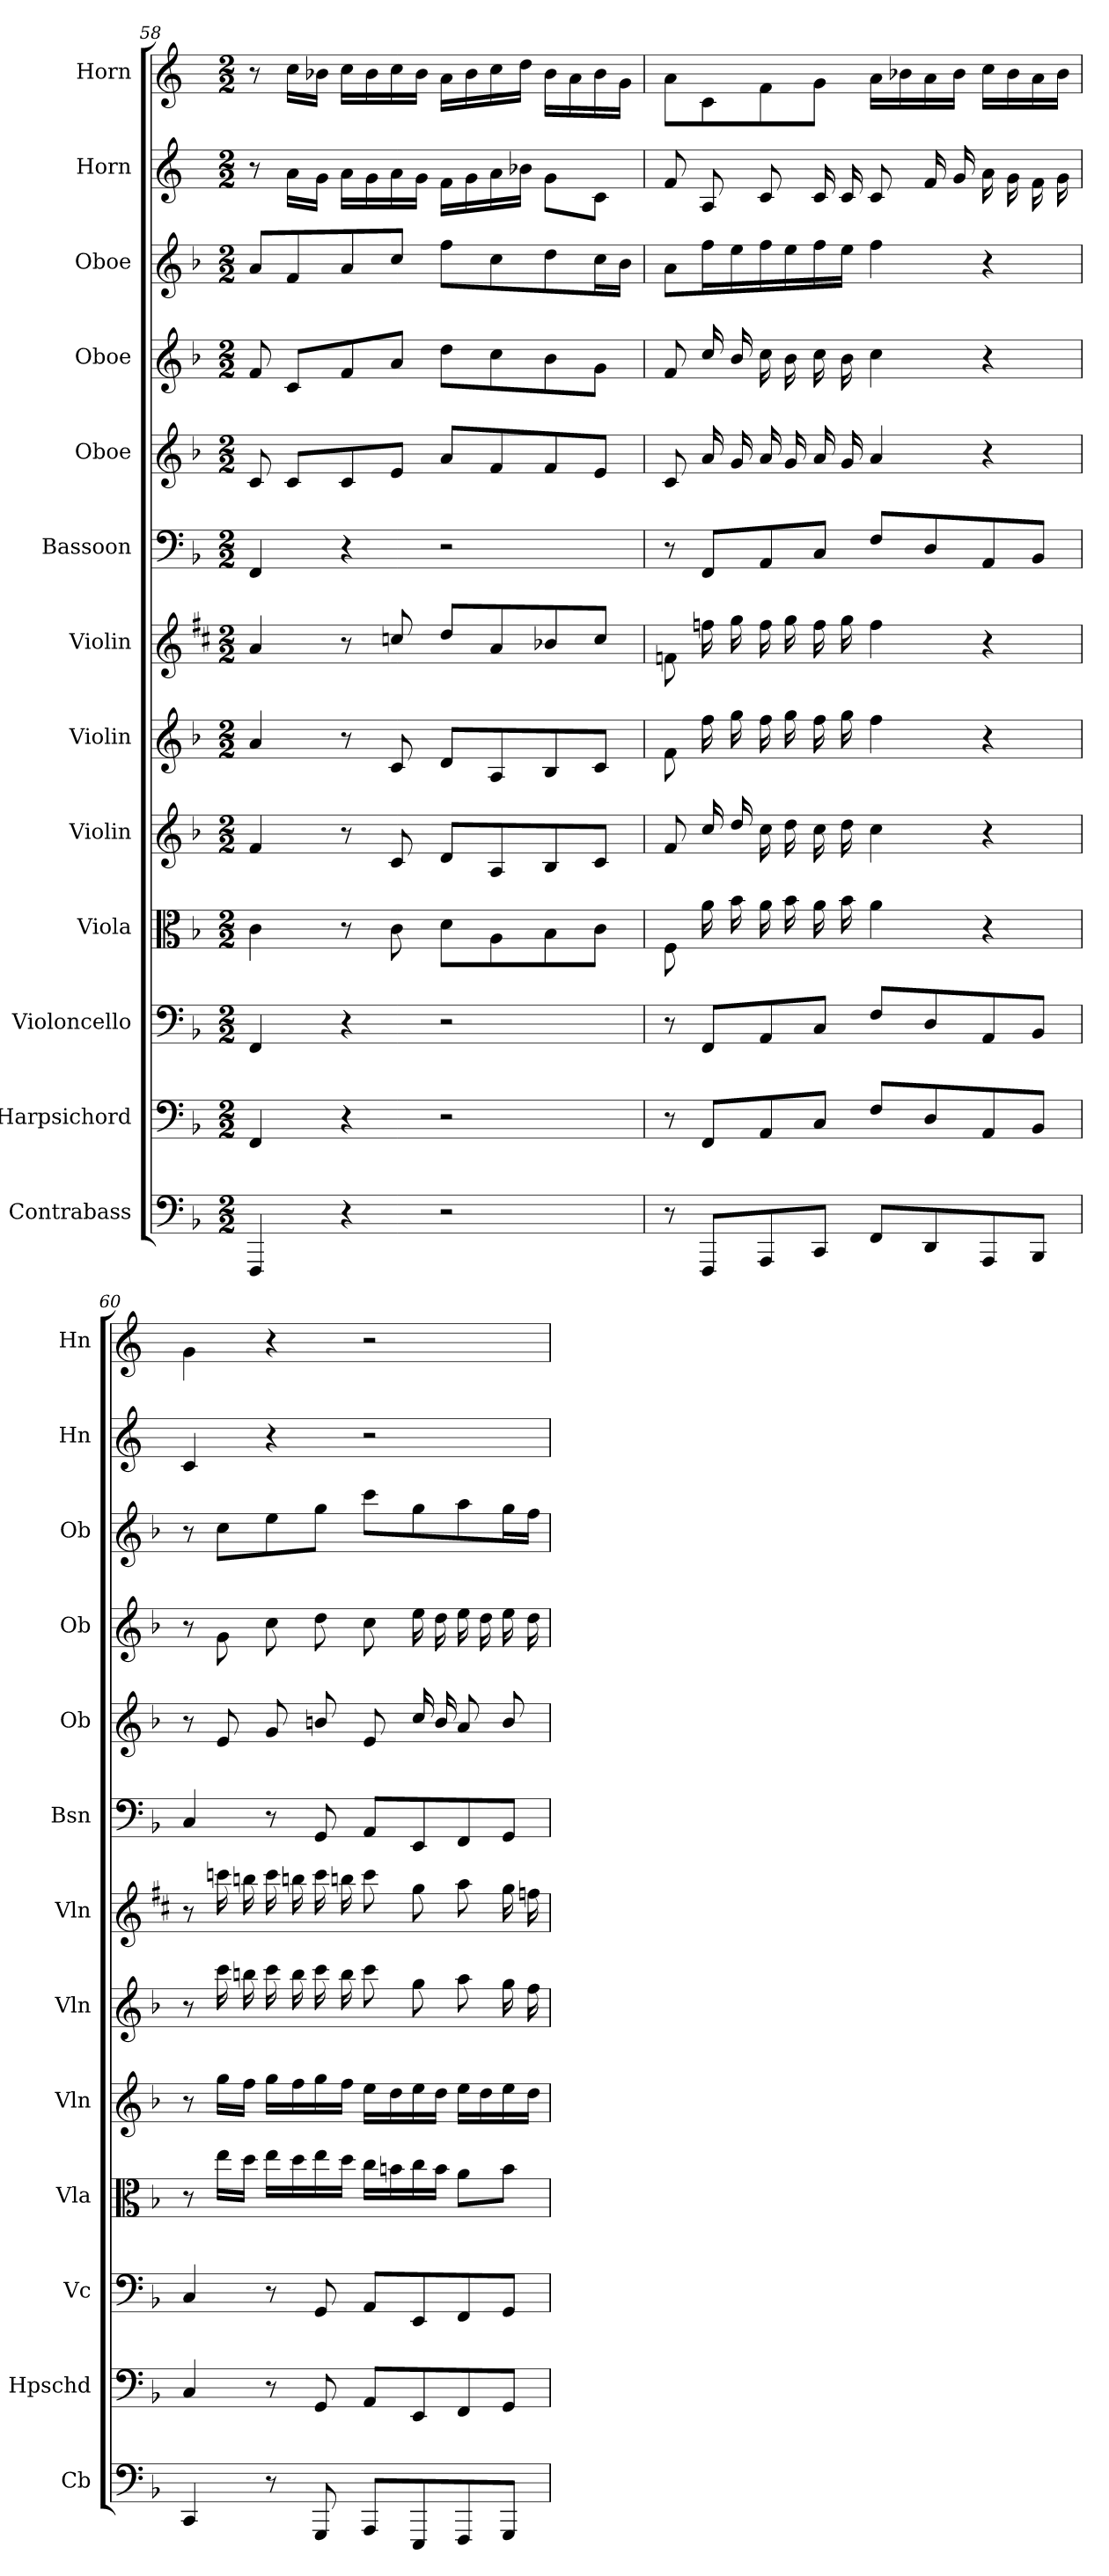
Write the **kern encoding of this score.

**kern	**kern	**kern	**kern	**kern	**kern	**kern	**kern	**kern	**kern	**kern	**kern	**kern
*part13	*part12	*part11	*part10	*part9	*part8	*part7	*part6	*part5	*part4	*part3	*part2	*part1
*staff13	*staff12	*staff11	*staff10	*staff9	*staff8	*staff7	*staff6	*staff5	*staff4	*staff3	*staff2	*staff1
*I"Contrabass	*I"Harpsichord	*I"Violoncello	*I"Viola	*I"Violin	*I"Violin	*I"Violin	*I"Bassoon	*I"Oboe	*I"Oboe	*I"Oboe	*I"Horn	*I"Horn
*I'Cb	*I'Hpschd	*I'Vc	*I'Vla	*I'Vln	*I'Vln	*I'Vln	*I'Bsn	*I'Ob	*I'Ob	*I'Ob	*I'Hn	*I'Hn
*clefF4	*clefF4	*clefF4	*clefC3	*clefG2	*clefG2	*clefG2	*clefF4	*clefG2	*clefG2	*clefG2	*clefG2	*clefG2
*ITrd7c12	*	*	*	*	*	*	*	*	*	*	*ITrd4c7	*ITrd4c7
*k[b-]	*k[b-]	*k[b-]	*k[b-]	*k[b-]	*k[b-]	*k[f#c#]	*k[b-]	*k[b-]	*k[b-]	*k[b-]	*k[b-]	*k[b-]
*F:	*F:	*F:	*F:	*F:	*F:	*D:	*F:	*F:	*F:	*F:	*F:	*F:
*M2/2	*M2/2	*M2/2	*M2/2	*M2/2	*M2/2	*M2/2	*M2/2	*M2/2	*M2/2	*M2/2	*M2/2	*M2/2
=58	=58	=58	=58	=58	=58	=58	=58	=58	=58	=58	=58	=58
4FFFF/	4FF/	4FF/	4c\	4f/	4a/	4a/	4FF/	8c/	8f/	8a/L	8r	8r
.	.	.	.	.	.	.	.	8c/L	8c/L	8f/	16d\LL	16f\LL
.	.	.	.	.	.	.	.	.	.	.	16c\JJ	16e-X\JJ
4r	4r	4r	8r	8r	8r	8r	4r	8c/	8f/	8a/	16d\LL	16f\LL
.	.	.	.	.	.	.	.	.	.	.	16c\	16e-\
.	.	.	8c\	8c/	8c/	8ccn/	.	8e/J	8a/J	8cc/J	16d\	16f\
.	.	.	.	.	.	.	.	.	.	.	16c\JJ	16e-\JJ
2r	2r	2r	8d\L	8d/L	8d/L	8dd/L	2r	8a/L	8dd\L	8ff\L	16B-\LL	16d\LL
.	.	.	.	.	.	.	.	.	.	.	16c\	16e-\
.	.	.	8A\	8A/	8A/	8a/	.	8f/	8cc\	8cc\	16d\	16f\
.	.	.	.	.	.	.	.	.	.	.	16e-X\JJ	16g\JJ
.	.	.	8B-\	8B-/	8B-/	8b-X/	.	8f/	8b-\	8dd\	8c\L	16e-\LL
.	.	.	.	.	.	.	.	.	.	.	.	16d\
.	.	.	8c\J	8c/J	8c/J	8cc/J	.	8e/J	8g\J	16cc\L	8F\J	16e-\
.	.	.	.	.	.	.	.	.	.	16b-\JJ	.	16c\JJ
=59	=59	=59	=59	=59	=59	=59	=59	=59	=59	=59	=59	=59
8r	8r	8r	8F\	8f/	8f\	8fn\	8r	8c/	8f/	8a\L	8B-/	8d\L
8FFFF/L	8FF/L	8FF/L	16a\	16cc/	16ff\	16ffn\	8FF/L	16a/	16cc/	16ff\L	8D/	8F\
.	.	.	16b-\	16dd/	16gg\	16gg\	.	16g/	16b-/	16ee\	.	.
8AAAA/	8AA/	8AA/	16a\	16cc\	16ff\	16ff\	8AA/	16a/	16cc\	16ff\	8F/	8B-\
.	.	.	16b-\	16dd\	16gg\	16gg\	.	16g/	16b-\	16ee\	.	.
8CCC/J	8C/J	8C/J	16a\	16cc\	16ff\	16ff\	8C/J	16a/	16cc\	16ff\	16F/	8c\J
.	.	.	16b-\	16dd\	16gg\	16gg\	.	16g/	16b-\	16ee\JJ	16F/	.
8FFF/L	8F/L	8F/L	4a\	4cc\	4ff\	4ff\	8F/L	4a/	4cc\	4ff\	8F/	16d\LL
.	.	.	.	.	.	.	.	.	.	.	.	16e-X\
8DDD/	8D/	8D/	.	.	.	.	8D/	.	.	.	16B-/	16d\
.	.	.	.	.	.	.	.	.	.	.	16c/	16e-\JJ
8AAAA/	8AA/	8AA/	4r	4r	4r	4r	8AA/	4r	4r	4r	16d\	16f\LL
.	.	.	.	.	.	.	.	.	.	.	16c\	16e-\
8BBBB-/J	8BB-/J	8BB-/J	.	.	.	.	8BB-/J	.	.	.	16B-\	16d\
.	.	.	.	.	.	.	.	.	.	.	16c\	16e-\JJ
=60	=60	=60	=60	=60	=60	=60	=60	=60	=60	=60	=60	=60
4CCC/	4C/	4C/	8r	8r	8r	8r	4C/	8r	8r	8r	4F/	4c\
.	.	.	16ee\LL	16gg\LL	16ccc\	16cccn\	.	8e/	8g\	8cc\L	.	.
.	.	.	16dd\JJ	16ff\JJ	16bbn\	16bbn\	.	.	.	.	.	.
8r	8r	8r	16ee\LL	16gg\LL	16ccc\	16ccc\	8r	8g/	8cc\	8ee\	4r	4r
.	.	.	16dd\	16ff\	16bb\	16bbn\	.	.	.	.	.	.
8GGGG/	8GG/	8GG/	16ee\	16gg\	16ccc\	16ccc\	8GG/	8bn/	8dd\	8gg\J	.	.
.	.	.	16dd\JJ	16ff\JJ	16bb\	16bbn\	.	.	.	.	.	.
8AAAA/L	8AA/L	8AA/L	16cc\LL	16ee\LL	8ccc\	8ccc\	8AA/L	8e/	8cc\	8ccc\L	2r	2r
.	.	.	16bn\	16dd\	.	.	.	.	.	.	.	.
8EEEE/	8EE/	8EE/	16cc\	16ee\	8gg\	8gg\	8EE/	16cc/	16ee\	8gg\	.	.
.	.	.	16b\JJ	16dd\JJ	.	.	.	16b/	16dd\	.	.	.
8FFFF/	8FF/	8FF/	8a\L	16ee\LL	8aa\	8aa\	8FF/	8a/	16ee\	8aa\	.	.
.	.	.	.	16dd\	.	.	.	.	16dd\	.	.	.
8GGGG/J	8GG/J	8GG/J	8b\J	16ee\	16gg\	16gg\	8GG/J	8b/	16ee\	16gg\L	.	.
.	.	.	.	16dd\JJ	16ff\	16ffn\	.	.	16dd\	16ff\JJ	.	.
=	=	=	=	=	=	=	=	=	=	=	=	=
*-	*-	*-	*-	*-	*-	*-	*-	*-	*-	*-	*-	*-
